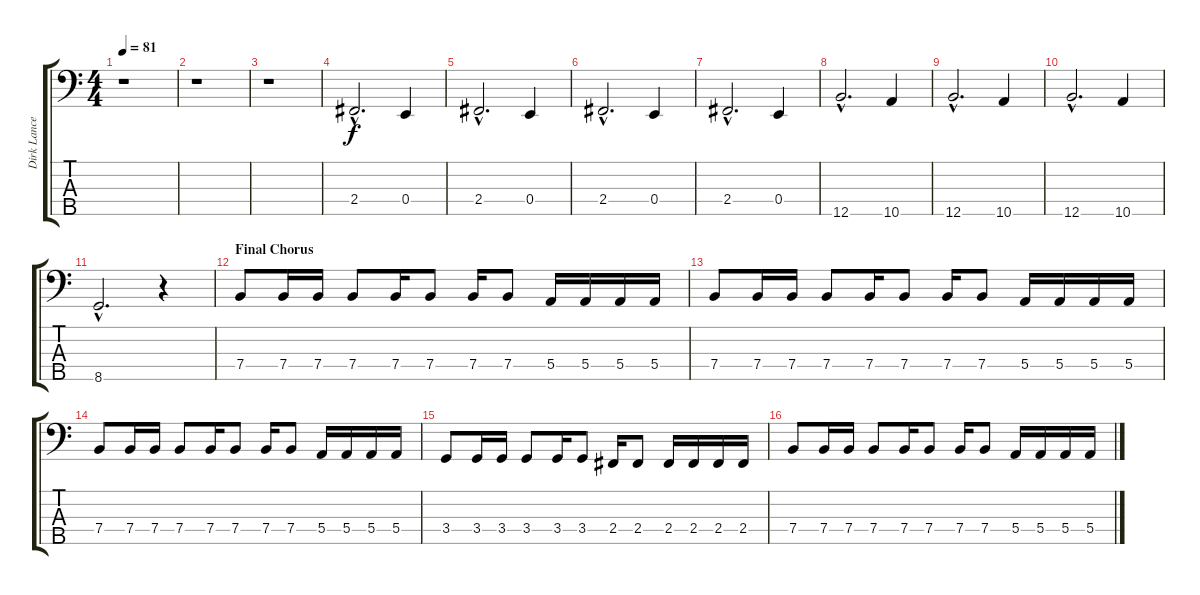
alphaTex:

\track ("Dirk Lance [Bass]" "Dirk Lance") {instrument electricbassfinger}
\staff {score tabs}
\tuning (G2 D2 A1 E1 B0) {hide}
\ts (4 4)
\tempo 81
\clef f4
\ks c
r.1{dy f} |
r.1 |
r.1 |
2.4{hac}.2{d} 0.4.4 |
2.4{hac}.2{d} 0.4.4 |
2.4{hac}.2{d} 0.4.4 |
2.4{hac}.2{d} 0.4.4 |
12.5{hac}.2{d} 10.5.4 |
12.5{hac}.2{d} 10.5.4 |
12.5{hac}.2{d} 10.5.4 |
8.5{hac}.2{d} r.4 |
\section ("" "Final Chorus")
7.4.8 7.4.16 7.4.16 7.4.8 7.4.16 7.4.8 7.4.16 7.4.8 5.4.16 5.4.16 5.4.16 5.4.16 |
7.4.8 7.4.16 7.4.16 7.4.8 7.4.16 7.4.8 7.4.16 7.4.8 5.4.16 5.4.16 5.4.16 5.4.16 |
7.4.8 7.4.16 7.4.16 7.4.8 7.4.16 7.4.8 7.4.16 7.4.8 5.4.16 5.4.16 5.4.16 5.4.16 |
3.4.8 3.4.16 3.4.16 3.4.8 3.4.16 3.4.8 2.4.16 2.4.8 2.4.16 2.4.16 2.4.16 2.4.16 |
7.4.8 7.4.16 7.4.16 7.4.8 7.4.16 7.4.8 7.4.16 7.4.8 5.4.16 5.4.16 5.4.16 5.4.16
